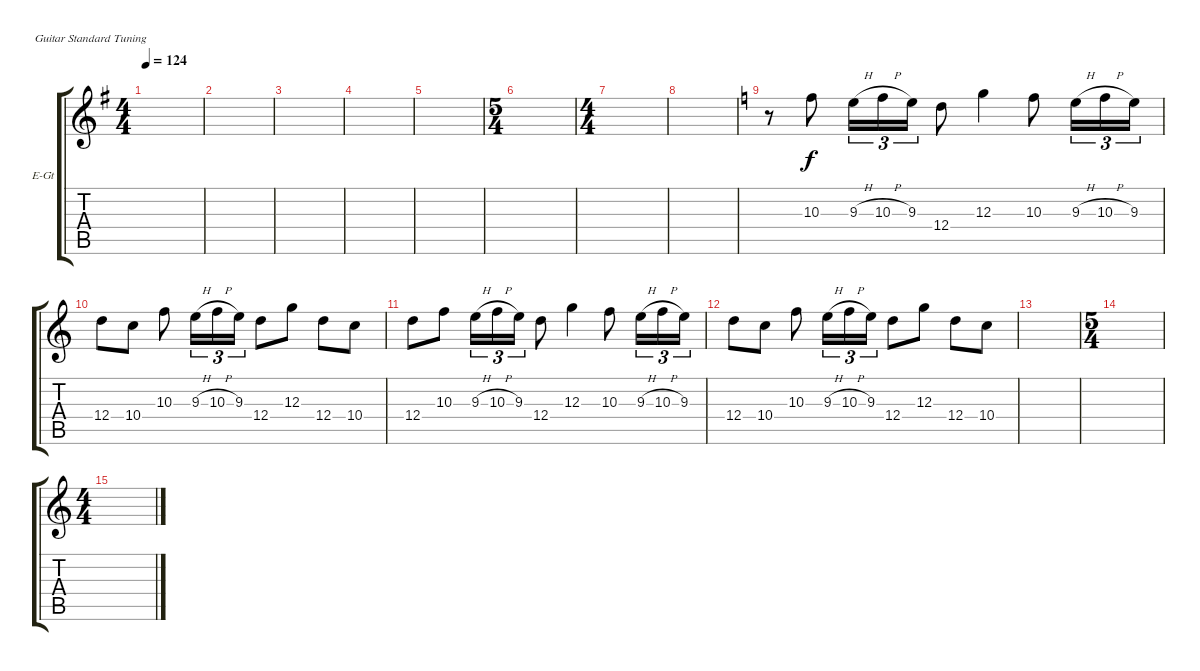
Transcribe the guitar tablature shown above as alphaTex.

\bracketExtendMode groupsimilarinstruments
\firstSystemTrackNameOrientation horizontal
\otherSystemsTrackNameOrientation horizontal
\track ("3 Guitar" "E-Gt") {instrument distortionguitar}
\staff {score tabs}
\tuning (E4 B3 G3 D3 A2 E2)
\ts (4 4)
\tempo 124
\clef g2
\scale
1.05549
\ks g
|
\scale
0.944515 |
\scale
1.05549 |
\scale
0.944515 |
\scale
1.05549 |
\ts (5 4)
\scale
0.944515 |
\ts (4 4)
\scale
1.08575 |
\scale
0.91425 |
\scale
1.05549
\ks c
r.8 10.3.8 9.3{h}.16{tu (3 2)} 10.3{h}.16{tu (3 2)} 9.3.16{tu (3 2)} 12.4.8 12.3.4 10.3.8 9.3{h}.16{tu (3 2)} 10.3{h}.16{tu (3 2)} 9.3.16{tu (3 2)} |
\scale
0.944515 12.4.8 10.4.8 10.3.8 9.3{h}.16{tu (3 2)} 10.3{h}.16{tu (3 2)} 9.3.16{tu (3 2)} 12.4.8 12.3.8 12.4.8 10.4.8 |
\scale
1.05549 12.4.8 10.3.8 9.3{h}.16{tu (3 2)} 10.3{h}.16{tu (3 2)} 9.3.16{tu (3 2)} 12.4.8 12.3.4 10.3.8 9.3{h}.16{tu (3 2)} 10.3{h}.16{tu (3 2)} 9.3.16{tu (3 2)} |
\scale
0.944515 12.4.8 10.4.8 10.3.8 9.3{h}.16{tu (3 2)} 10.3{h}.16{tu (3 2)} 9.3.16{tu (3 2)} 12.4.8 12.3.8 12.4.8 10.4.8 |
\scale
1.05549 |
\ts (5 4)
\scale
0.944515 |
\ts (4 4)
\scale
1.08575 |
\scale
0.91425
